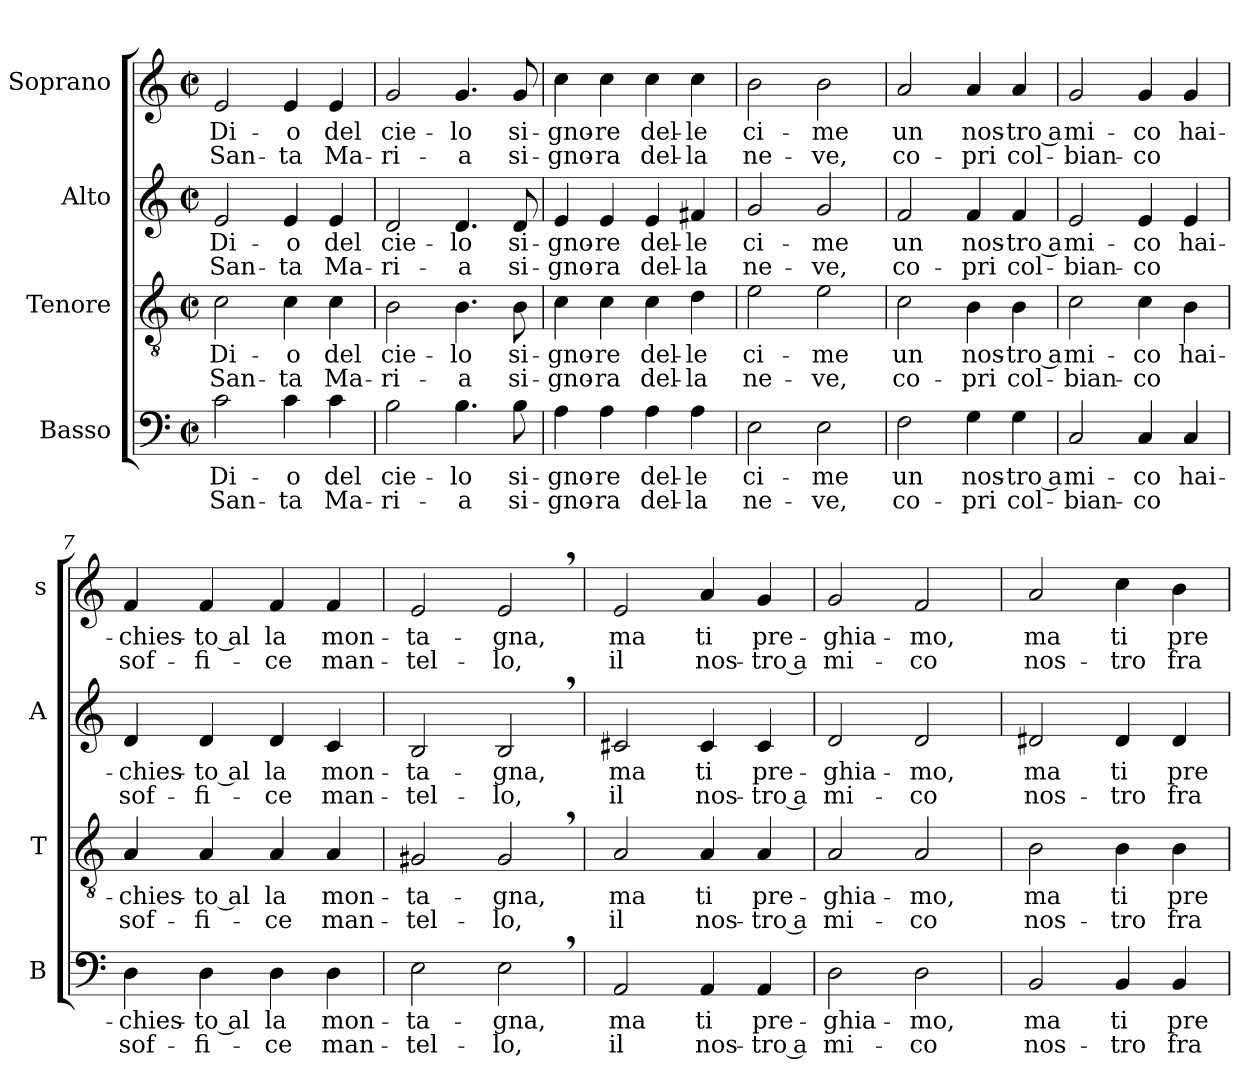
**kern	**text	**text	**kern	**text	**text	**kern	**text	**text	**kern	**text	**text
*part4	*part4	*part4	*part3	*part3	*part3	*part2	*part2	*part2	*part1	*part1	*part1
*staff4	*staff4	*staff4	*staff3	*staff3	*staff3	*staff2	*staff2	*staff2	*staff1	*staff1	*staff1
*I"Basso	*	*	*I"Tenore	*	*	*I"Alto	*	*	*I"Soprano	*	*
*I'B	*	*	*I'T	*	*	*I'A	*	*	*I's	*	*
*clefF4	*	*	*clefGv2	*	*	*clefG2	*	*	*clefG2	*	*
*k[]	*	*	*k[]	*	*	*k[]	*	*	*k[]	*	*
*M2/2	*	*	*M2/2	*	*	*M2/2	*	*	*M2/2	*	*
*met(c|)	*	*	*met(c|)	*	*	*met(c|)	*	*	*met(c|)	*	*
*MM80	*	*	*MM80	*	*	*MM80	*	*	*MM80	*	*
=1	=1	=1	=1	=1	=1	=1	=1	=1	=1	=1	=1
!	!LO:LY:b	!LO:LY:b	!	!LO:LY:b	!LO:LY:b	!	!LO:LY:b	!LO:LY:b	!	!LO:LY:b	!LO:LY:b
2c\	Di-	San-	2c\	Di-	San-	2e/	Di-	San-	2e/	Di-	San-
!	!LO:LY:b	!LO:LY:b	!	!LO:LY:b	!LO:LY:b	!	!LO:LY:b	!LO:LY:b	!	!LO:LY:b	!LO:LY:b
4c\	-o	-ta	4c\	-o	-ta	4e/	-o	-ta	4e/	-o	-ta
!	!LO:LY:b	!LO:LY:b	!	!LO:LY:b	!LO:LY:b	!	!LO:LY:b	!LO:LY:b	!	!LO:LY:b	!LO:LY:b
4c\	del	Ma-	4c\	del	Ma-	4e/	del	Ma-	4e/	del	Ma-
=2	=2	=2	=2	=2	=2	=2	=2	=2	=2	=2	=2
!	!LO:LY:b	!LO:LY:b	!	!LO:LY:b	!LO:LY:b	!	!LO:LY:b	!LO:LY:b	!	!LO:LY:b	!LO:LY:b
2B\	cie-	-ri-	2B\	cie-	-ri-	2d/	cie-	-ri-	2g/	cie-	-ri-
!	!LO:LY:b	!LO:LY:b	!	!LO:LY:b	!LO:LY:b	!	!LO:LY:b	!LO:LY:b	!	!LO:LY:b	!LO:LY:b
4.B\	-lo	-a	4.B\	-lo	-a	4.d/	-lo	-a	4.g/	-lo	-a
!	!LO:LY:b	!LO:LY:b	!	!LO:LY:b	!LO:LY:b	!	!LO:LY:b	!LO:LY:b	!	!LO:LY:b	!LO:LY:b
8B\	si-	si-	8B\	si-	si-	8d/	si-	si-	8g/	si-	si-
=3	=3	=3	=3	=3	=3	=3	=3	=3	=3	=3	=3
!	!LO:LY:b	!LO:LY:b	!	!LO:LY:b	!LO:LY:b	!	!LO:LY:b	!LO:LY:b	!	!LO:LY:b	!LO:LY:b
4A\	-gno-	-gno-	4c\	-gno-	-gno-	4e/	-gno-	-gno-	4cc\	-gno-	-gno-
!	!LO:LY:b	!LO:LY:b	!	!LO:LY:b	!LO:LY:b	!	!LO:LY:b	!LO:LY:b	!	!LO:LY:b	!LO:LY:b
4A\	-re	-ra	4c\	-re	-ra	4e/	-re	-ra	4cc\	-re	-ra
!	!LO:LY:b	!LO:LY:b	!	!LO:LY:b	!LO:LY:b	!	!LO:LY:b	!LO:LY:b	!	!LO:LY:b	!LO:LY:b
4A\	del-	del-	4c\	del-	del-	4e/	del-	del-	4cc\	del-	del-
!	!LO:LY:b	!LO:LY:b	!	!LO:LY:b	!LO:LY:b	!	!LO:LY:b	!LO:LY:b	!	!LO:LY:b	!LO:LY:b
4A\	-le	-la	4d\	-le	-la	4f#X/	-le	-la	4cc\	-le	-la
=4	=4	=4	=4	=4	=4	=4	=4	=4	=4	=4	=4
!	!LO:LY:b	!LO:LY:b	!	!LO:LY:b	!LO:LY:b	!	!LO:LY:b	!LO:LY:b	!	!LO:LY:b	!LO:LY:b
2E\	ci-	ne-	2e\	ci-	ne-	2g/	ci-	ne-	2b\	ci-	ne-
!	!LO:LY:b	!LO:LY:b	!	!LO:LY:b	!LO:LY:b	!	!LO:LY:b	!LO:LY:b	!	!LO:LY:b	!LO:LY:b
2E\	-me	-ve,	2e\	-me	-ve,	2g/	-me	-ve,	2b\	-me	-ve,
=5	=5	=5	=5	=5	=5	=5	=5	=5	=5	=5	=5
!	!LO:LY:b	!LO:LY:b	!	!LO:LY:b	!LO:LY:b	!	!LO:LY:b	!LO:LY:b	!	!LO:LY:b	!LO:LY:b
2F\	un	co-	2c\	un	co-	2f/	un	co-	2a/	un	co-
!	!LO:LY:b	!LO:LY:b	!	!LO:LY:b	!LO:LY:b	!	!LO:LY:b	!LO:LY:b	!	!LO:LY:b	!LO:LY:b
4G\	nos-	-pri	4B\	nos-	-pri	4f/	nos-	-pri	4a/	nos-	-pri
!	!LO:LY:b	!LO:LY:b	!	!LO:LY:b	!LO:LY:b	!	!LO:LY:b	!LO:LY:b	!	!LO:LY:b	!LO:LY:b
4G\	tro a	col-	4B\	tro a	col-	4f/	tro a	col-	4a/	tro a	col-
=6	=6	=6	=6	=6	=6	=6	=6	=6	=6	=6	=6
!	!LO:LY:b	!LO:LY:b	!	!LO:LY:b	!LO:LY:b	!	!LO:LY:b	!LO:LY:b	!	!LO:LY:b	!LO:LY:b
2C/	-mi-	-bian-	2c\	-mi-	-bian-	2e/	-mi-	-bian-	2g/	-mi-	-bian-
!	!LO:LY:b	!LO:LY:b	!	!LO:LY:b	!LO:LY:b	!	!LO:LY:b	!LO:LY:b	!	!LO:LY:b	!LO:LY:b
4C/	-co	-co	4c\	-co	-co	4e/	-co	-co	4g/	-co	-co
!	!LO:LY:b	!	!	!LO:LY:b	!	!	!LO:LY:b	!	!	!LO:LY:b	!
4C/	hai-	.	4B\	hai-	.	4e/	hai-	.	4g/	hai-	.
=7	=7	=7	=7	=7	=7	=7	=7	=7	=7	=7	=7
!	!LO:LY:b	!LO:LY:b	!	!LO:LY:b	!LO:LY:b	!	!LO:LY:b	!LO:LY:b	!	!LO:LY:b	!LO:LY:b
4D\	-chies-	sof-	4A/	-chies-	sof-	4d/	-chies-	sof-	4f/	-chies-	sof-
!	!LO:LY:b	!LO:LY:b	!	!LO:LY:b	!LO:LY:b	!	!LO:LY:b	!LO:LY:b	!	!LO:LY:b	!LO:LY:b
4D\	to al	-fi-	4A/	to al	-fi-	4d/	to al	-fi-	4f/	to al	-fi-
!	!LO:LY:b	!LO:LY:b	!	!LO:LY:b	!LO:LY:b	!	!LO:LY:b	!LO:LY:b	!	!LO:LY:b	!LO:LY:b
4D\	-la	-ce	4A/	-la	-ce	4d/	-la	-ce	4f/	-la	-ce
!	!LO:LY:b	!LO:LY:b	!	!LO:LY:b	!LO:LY:b	!	!LO:LY:b	!LO:LY:b	!	!LO:LY:b	!LO:LY:b
4D\	mon-	man-	4A/	mon-	man-	4c/	mon-	man-	4f/	mon-	man-
=8	=8	=8	=8	=8	=8	=8	=8	=8	=8	=8	=8
!	!LO:LY:b	!LO:LY:b	!	!LO:LY:b	!LO:LY:b	!	!LO:LY:b	!LO:LY:b	!	!LO:LY:b	!LO:LY:b
2E\	-ta-	-tel-	2G#X/	-ta-	-tel-	2B/	-ta-	-tel-	2e/	-ta-	-tel-
!	!LO:LY:b	!LO:LY:b	!	!LO:LY:b	!LO:LY:b	!	!LO:LY:b	!LO:LY:b	!	!LO:LY:b	!LO:LY:b
2E,\	-gna,	-lo,	2G#,/	-gna,	-lo,	2B,/	-gna,	-lo,	2e,/	-gna,	-lo,
!!LO:LB:g=z
=9	=9	=9	=9	=9	=9	=9	=9	=9	=9	=9	=9
!	!LO:LY:b	!LO:LY:b	!	!LO:LY:b	!LO:LY:b	!	!LO:LY:b	!LO:LY:b	!	!LO:LY:b	!LO:LY:b
2AA/	ma	il	2A/	ma	il	2c#X/	ma	il	2e/	ma	il
!	!LO:LY:b	!LO:LY:b	!	!LO:LY:b	!LO:LY:b	!	!LO:LY:b	!LO:LY:b	!	!LO:LY:b	!LO:LY:b
4AA/	ti	nos-	4A/	ti	nos-	4c#/	ti	nos-	4a/	ti	nos-
!	!LO:LY:b	!LO:LY:b	!	!LO:LY:b	!LO:LY:b	!	!LO:LY:b	!LO:LY:b	!	!LO:LY:b	!LO:LY:b
4AA/	pre-	tro a	4A/	pre-	tro a	4c#/	pre-	tro a	4g/	pre-	tro a
=10	=10	=10	=10	=10	=10	=10	=10	=10	=10	=10	=10
!	!LO:LY:b	!LO:LY:b	!	!LO:LY:b	!LO:LY:b	!	!LO:LY:b	!LO:LY:b	!	!LO:LY:b	!LO:LY:b
2D\	-ghia-	-mi-	2A/	-ghia-	-mi-	2d/	-ghia-	-mi-	2g/	-ghia-	-mi-
!	!LO:LY:b	!LO:LY:b	!	!LO:LY:b	!LO:LY:b	!	!LO:LY:b	!LO:LY:b	!	!LO:LY:b	!LO:LY:b
2D\	-mo,	-co	2A/	-mo,	-co	2d/	-mo,	-co	2f/	-mo,	-co
=11	=11	=11	=11	=11	=11	=11	=11	=11	=11	=11	=11
!	!LO:LY:b	!LO:LY:b	!	!LO:LY:b	!LO:LY:b	!	!LO:LY:b	!LO:LY:b	!	!LO:LY:b	!LO:LY:b
2BB/	ma	nos-	2B\	ma	nos-	2d#X/	ma	nos-	2a/	ma	nos-
!	!LO:LY:b	!LO:LY:b	!	!LO:LY:b	!LO:LY:b	!	!LO:LY:b	!LO:LY:b	!	!LO:LY:b	!LO:LY:b
4BB/	ti	-tro	4B\	ti	-tro	4d#/	ti	-tro	4cc\	ti	-tro
!	!LO:LY:b	!LO:LY:b	!	!LO:LY:b	!LO:LY:b	!	!LO:LY:b	!LO:LY:b	!	!LO:LY:b	!LO:LY:b
4BB/	pre-	fra-	4B\	pre-	fra-	4d#/	pre-	fra-	4b\	pre-	fra-
=	=	=	=	=	=	=	=	=	=	=	=
*-	*-	*-	*-	*-	*-	*-	*-	*-	*-	*-	*-
